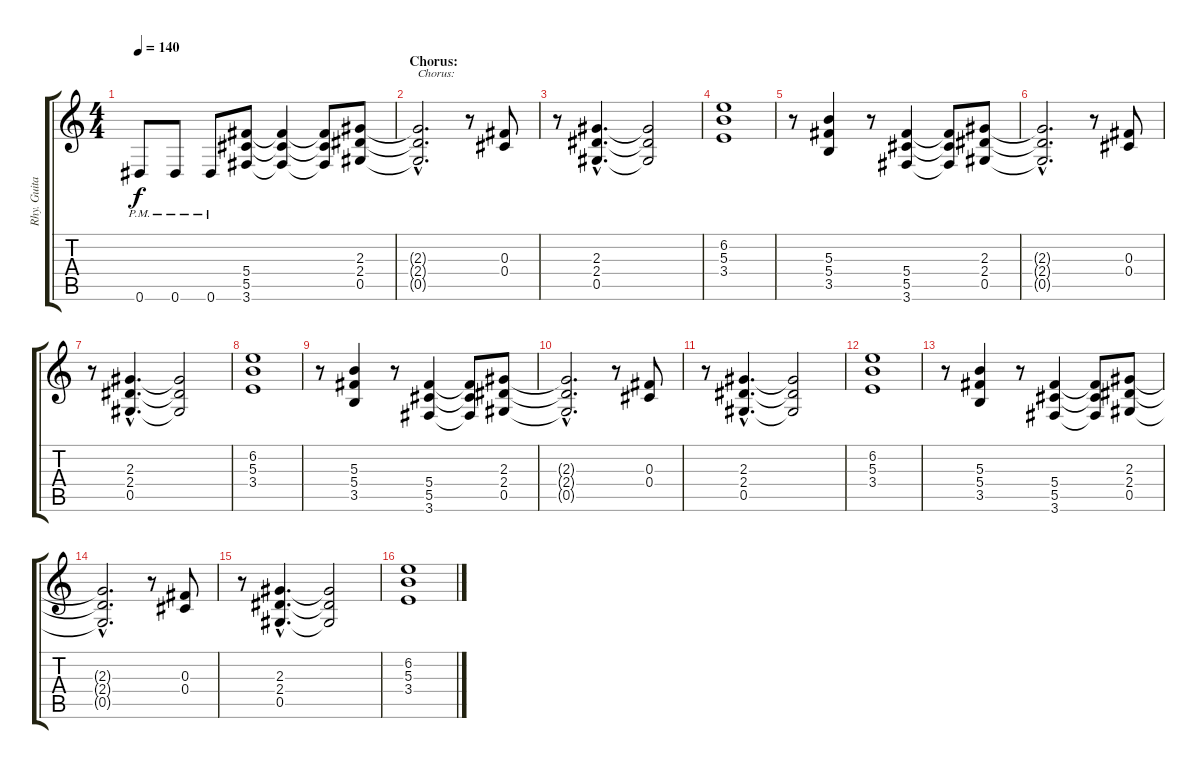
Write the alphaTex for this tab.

\track ("Rhy. Guitar II" "Rhy. Guita") {instrument distortionguitar}
\staff {score tabs}
\tuning (Eb4 Bb3 Gb3 Db3 Ab2 Eb2) {hide}
\ts (4 4)
\tempo 140
\clef g2
\ks c
0.6{pm}.8{dy f} 0.6{pm}.8 0.6{pm}.8 (5.4 5.5 3.6).8 (5.4{t} 5.5{t} 3.6{t}).4 (5.4{t} 5.5{t} 3.6{t}).8 (2.3 2.4 0.5).8 |
\section ("" "Chorus:")
(2.3{hac t} 2.4{hac t} 0.5{hac t}).2{d txt "Chorus:"} r.8 (0.3 0.4).8 |
r.8 (2.3{hac} 2.4{hac} 0.5{hac}).4{d} (2.3{t} 2.4{t} 0.5{t}).2 |
(6.2 5.3 3.4).1 |
r.8 (5.3 5.4 3.5).4 r.8 (5.4 5.5 3.6).4 (5.4{t} 5.5{t} 3.6{t}).8 (2.3 2.4 0.5).8 |
(2.3{hac t} 2.4{hac t} 0.5{hac t}).2{d} r.8 (0.3 0.4).8 |
r.8 (2.3{hac} 2.4{hac} 0.5{hac}).4{d} (2.3{t} 2.4{t} 0.5{t}).2 |
(6.2 5.3 3.4).1 |
r.8 (5.3 5.4 3.5).4 r.8 (5.4 5.5 3.6).4 (5.4{t} 5.5{t} 3.6{t}).8 (2.3 2.4 0.5).8 |
(2.3{hac t} 2.4{hac t} 0.5{hac t}).2{d} r.8 (0.3 0.4).8 |
r.8 (2.3{hac} 2.4{hac} 0.5{hac}).4{d} (2.3{t} 2.4{t} 0.5{t}).2 |
(6.2 5.3 3.4).1 |
r.8 (5.3 5.4 3.5).4 r.8 (5.4 5.5 3.6).4 (5.4{t} 5.5{t} 3.6{t}).8 (2.3 2.4 0.5).8 |
(2.3{hac t} 2.4{hac t} 0.5{hac t}).2{d} r.8 (0.3 0.4).8 |
r.8 (2.3{hac} 2.4{hac} 0.5{hac}).4{d} (2.3{t} 2.4{t} 0.5{t}).2 |
(6.2 5.3 3.4).1
